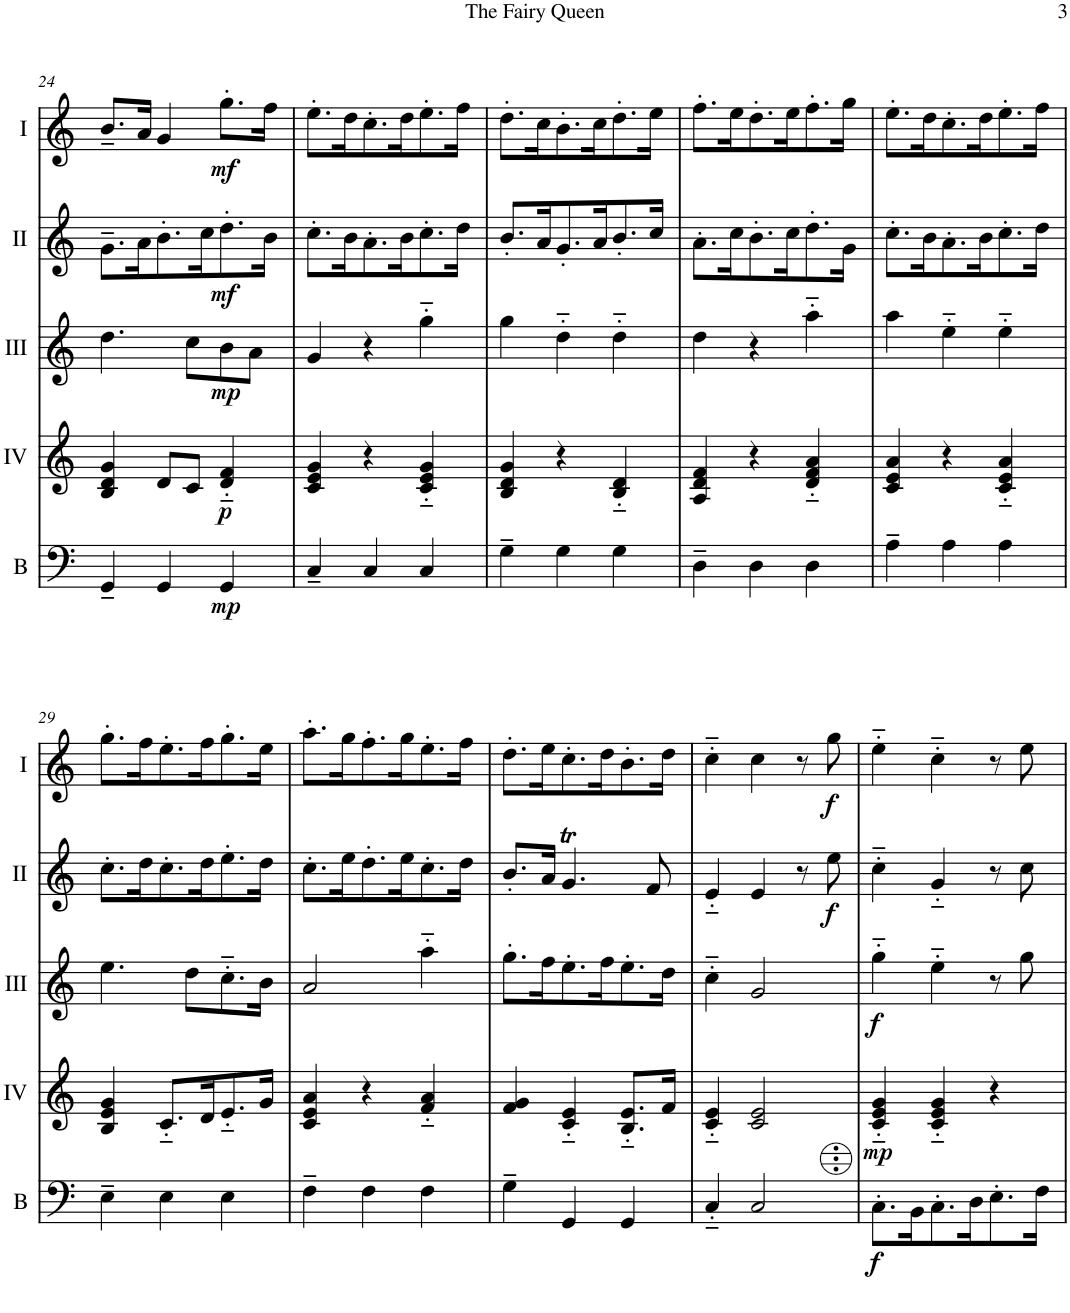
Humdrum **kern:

**kern	**dynam	**kern	**dynam	**kern	**dynam	**kern	**dynam	**kern	**dynam
*part5	*part5	*part4	*part4	*part3	*part3	*part2	*part2	*part1	*part1
*staff5	*staff5	*staff4	*staff4	*staff3	*staff3	*staff2	*staff2	*staff1	*staff1
*I"Bass	*	*I"Acc. 4	*	*I"Acc. 3	*	*I"Acc. 2	*	*I"Acc. 1	*
*I'B	*	*	*	*	*	*	*	*	*
!!LO:PB:g=z
*clefF4	*	*clefG2	*	*clefG2	*	*clefG2	*	*clefG2	*
*Trd7c12	*	*	*	*Trd7c12	*	*	*	*	*
*k[]	*	*k[]	*	*k[]	*	*k[]	*	*k[]	*
*M3/4	*	*M3/4	*	*M3/4	*	*M3/4	*	*M3/4	*
=24	=24	=24	=24	=24	=24	=24	=24	=24	=24
4GG~/	.	4B/ 4d/ 4g/	.	4.dd\	.	8.g~\L	.	8.b~/L	.
.	.	.	.	.	.	16a\K	.	16a/Jk	.
4GG/	.	8d/L	.	.	.	8.b'\	.	4g/	.
.	.	8c/J	.	8cc\L	.	.	.	.	.
.	.	.	.	.	.	16cc\K	.	.	.
!	!LO:DY:b	!	!LO:DY:b	!	!LO:DY:b	!	!LO:DY:b	!	!LO:DY:b
4GG/	mp	4d/'~ 4f/'~	p	8b\	mp	8.dd'\	mf	8.gg'\L	mf
.	.	.	.	8a\J	.	.	.	.	.
.	.	.	.	.	.	16b\Jk	.	16ff\Jk	.
=25	=25	=25	=25	=25	=25	=25	=25	=25	=25
4C~/	.	4c/ 4e/ 4g/	.	4g/	.	8.cc'\L	.	8.ee'\L	.
.	.	.	.	.	.	16b\K	.	16dd\K	.
4C/	.	4r	.	4r	.	8.a'\	.	8.cc'\	.
.	.	.	.	.	.	16b\K	.	16dd\K	.
4C/	.	4c/'~ 4e/'~ 4g/'~	.	4gg'~\	.	8.cc'\	.	8.ee'\	.
.	.	.	.	.	.	16dd\Jk	.	16ff\Jk	.
=26	=26	=26	=26	=26	=26	=26	=26	=26	=26
4G~\	.	4B/ 4d/ 4g/	.	4gg\	.	8.b'/L	.	8.dd'\L	.
.	.	.	.	.	.	16a/K	.	16cc\K	.
4G\	.	4r	.	4dd'~\	.	8.g'/	.	8.b'\	.
.	.	.	.	.	.	16a/K	.	16cc\K	.
4G\	.	4B/'~ 4d/'~	.	4dd'~\	.	8.b'/	.	8.dd'\	.
.	.	.	.	.	.	16cc/Jk	.	16ee\Jk	.
=27	=27	=27	=27	=27	=27	=27	=27	=27	=27
4D~\	.	4A/ 4d/ 4f/	.	4dd\	.	8.a'\L	.	8.ff'\L	.
.	.	.	.	.	.	16cc\K	.	16ee\K	.
4D\	.	4r	.	4r	.	8.b'\	.	8.dd'\	.
.	.	.	.	.	.	16cc\K	.	16ee\K	.
4D\	.	4d/'~ 4f/'~ 4a/'~	.	4aa'~\	.	8.dd'\	.	8.ff'\	.
.	.	.	.	.	.	16g\Jk	.	16gg\Jk	.
=28	=28	=28	=28	=28	=28	=28	=28	=28	=28
4A~\	.	4c/ 4e/ 4a/	.	4aa\	.	8.cc'\L	.	8.ee'\L	.
.	.	.	.	.	.	16b\K	.	16dd\K	.
4A\	.	4r	.	4ee'~\	.	8.a'\	.	8.cc'\	.
.	.	.	.	.	.	16b\K	.	16dd\K	.
4A\	.	4c/'~ 4e/'~ 4a/'~	.	4ee'~\	.	8.cc'\	.	8.ee'\	.
.	.	.	.	.	.	16dd\Jk	.	16ff\Jk	.
!!LO:LB:g=z
=29	=29	=29	=29	=29	=29	=29	=29	=29	=29
4E~\	.	4B/ 4e/ 4g/	.	4.ee\	.	8.cc'\L	.	8.gg'\L	.
.	.	.	.	.	.	16dd\K	.	16ff\K	.
4E\	.	8.c'~/L	.	.	.	8.cc'\	.	8.ee'\	.
.	.	.	.	8dd\L	.	.	.	.	.
.	.	16d/K	.	.	.	16dd\K	.	16ff\K	.
4E\	.	8.e'~/	.	8.cc'~\	.	8.ee'\	.	8.gg'\	.
.	.	16g/Jk	.	16b\Jk	.	16dd\Jk	.	16ee\Jk	.
=30	=30	=30	=30	=30	=30	=30	=30	=30	=30
4F~\	.	4c/ 4e/ 4a/	.	2a/	.	8.cc'\L	.	8.aa'\L	.
.	.	.	.	.	.	16ee\K	.	16gg\K	.
4F\	.	4r	.	.	.	8.dd'\	.	8.ff'\	.
.	.	.	.	.	.	16ee\K	.	16gg\K	.
4F\	.	4f/'~ 4a/'~	.	4aa'~\	.	8.cc'\	.	8.ee'\	.
.	.	.	.	.	.	16dd\Jk	.	16ff\Jk	.
=31	=31	=31	=31	=31	=31	=31	=31	=31	=31
4G~\	.	4f/ 4g/	.	8.gg'\L	.	8.b'/L	.	8.dd'\L	.
.	.	.	.	16ff\K	.	16a/Jk	.	16ee\K	.
4GG/	.	4c/'~ 4e/'~	.	8.ee'\	.	4.gT/	.	8.cc'\	.
.	.	.	.	16ff\K	.	.	.	16dd\K	.
4GG/	.	8.B/'~ 8.e/'~L	.	8.ee'\	.	.	.	8.b'\	.
.	.	.	.	.	.	8f/	.	.	.
.	.	16f/Jk	.	16dd\Jk	.	.	.	16dd\Jk	.
=32	=32	=32	=32	=32	=32	=32	=32	=32	=32
4C'~/	.	4c/'~ 4e/'~	.	4cc'~\	.	4e'~/	.	4cc'~\	.
2C/	.	2c/ 2e/	.	2g/	.	4e/	.	4cc\	.
.	.	.	.	.	.	8r	.	8r	.
!	!	!	!	!	!	!	!LO:DY:b	!	!LO:DY:b
.	.	.	.	.	.	8ee\	f	8gg\	f
=33	=33	=33	=33	=33	=33	=33	=33	=33	=33
!	!LO:DY:b	!	!LO:DY:b	!	!LO:DY:b	!	!	!	!
8.C'\L	f	4c/'~ 4e/'~ 4g/'~	mp	4gg'~\	f	4cc'~\	.	4ee'~\	.
16BB\K	.	.	.	.	.	.	.	.	.
8.C'\	.	4c/'~ 4e/'~ 4g/'~	.	4ee'~\	.	4g'~/	.	4cc'~\	.
16D\K	.	.	.	.	.	.	.	.	.
8.E'\	.	4r	.	8r	.	8r	.	8r	.
.	.	.	.	8gg\	.	8cc\	.	8ee\	.
16F\Jk	.	.	.	.	.	.	.	.	.
=	=	=	=	=	=	=	=	=	=
*-	*-	*-	*-	*-	*-	*-	*-	*-	*-
